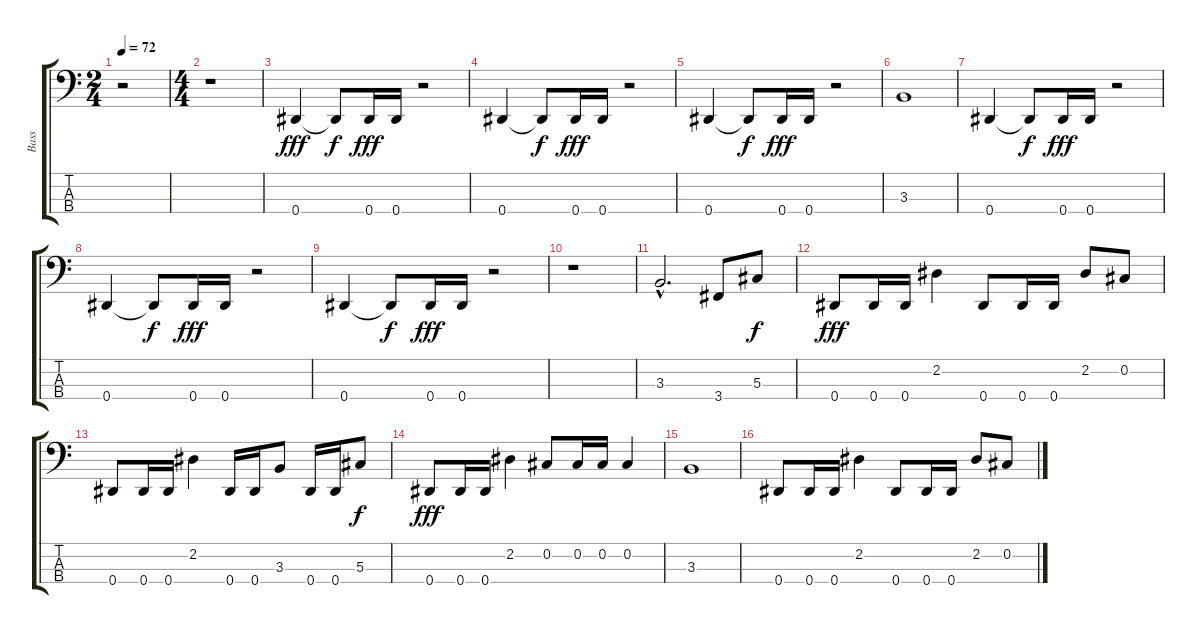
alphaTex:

\track ("Bass " "Bass ") {instrument electricbasspick}
\staff {score tabs}
\tuning (Gb2 Db2 Ab1 Eb1) {hide}
\ts (2 4)
\tempo 72
\clef f4
\ks c
r.2{dy fff instrument electricbasspick} |
\ts (4 4)
r.1 |
0.4.4 0.4{t}.8{dy f} 0.4.16{dy fff} 0.4.16 r.2 |
0.4.4 0.4{t}.8{dy f} 0.4.16{dy fff} 0.4.16 r.2 |
0.4.4 0.4{t}.8{dy f} 0.4.16{dy fff} 0.4.16 r.2 |
3.3.1 |
0.4.4 0.4{t}.8{dy f} 0.4.16{dy fff} 0.4.16 r.2 |
0.4.4 0.4{t}.8{dy f} 0.4.16{dy fff} 0.4.16 r.2 |
0.4.4 0.4{t}.8{dy f} 0.4.16{dy fff} 0.4.16 r.2 |
r.1 |
3.3{hac}.2{d} 3.4.8 5.3.8{dy f} |
0.4.8{dy fff} 0.4.16 0.4.16 2.2.4 0.4.8 0.4.16 0.4.16 2.2.8 0.2.8 |
0.4.8 0.4.16 0.4.16 2.2.4 0.4.16 0.4.16 3.3.8 0.4.16 0.4.16 5.3.8{dy f} |
0.4.8{dy fff} 0.4.16 0.4.16 2.2.4 0.2.8 0.2.16 0.2.16 0.2.4 |
3.3.1 |
0.4.8 0.4.16 0.4.16 2.2.4 0.4.8 0.4.16 0.4.16 2.2.8 0.2.8
